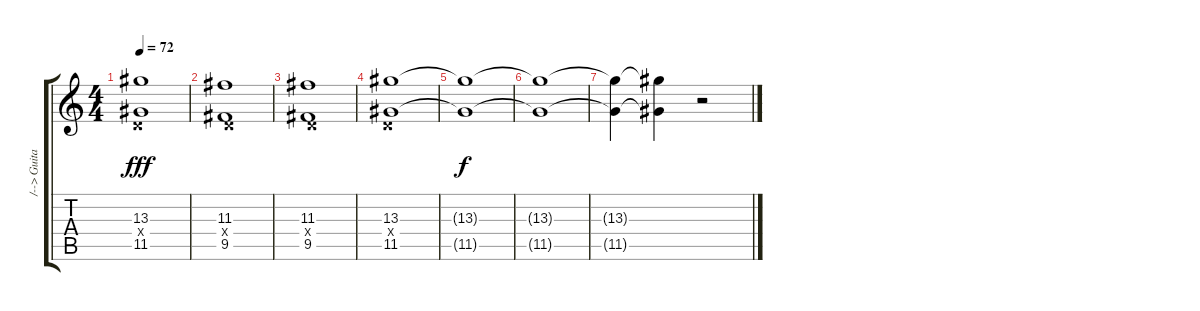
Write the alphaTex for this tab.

\track ("/--> Guitarra Distosion <---/" "/--> Guita") {instrument distortionguitar}
\staff {score tabs}
\tuning (E4 B3 G3 D3 A2 E2) {hide}
\ts (4 4)
\tempo 72
\clef g2
\ks c
(13.3 0.4{x} 11.5).1{dy fff} |
(11.3 0.4{x} 9.5).1{txt ""} |
(11.3 0.4{x} 9.5).1 |
(13.3 0.4{x} 11.5).1 |
(13.3{t} 11.5{t}).1{dy f} |
(13.3{t} 11.5{t}).1 |
(13.3{t} 11.5{t}).4 (13.3{t} 11.5{t}).4 r.2
